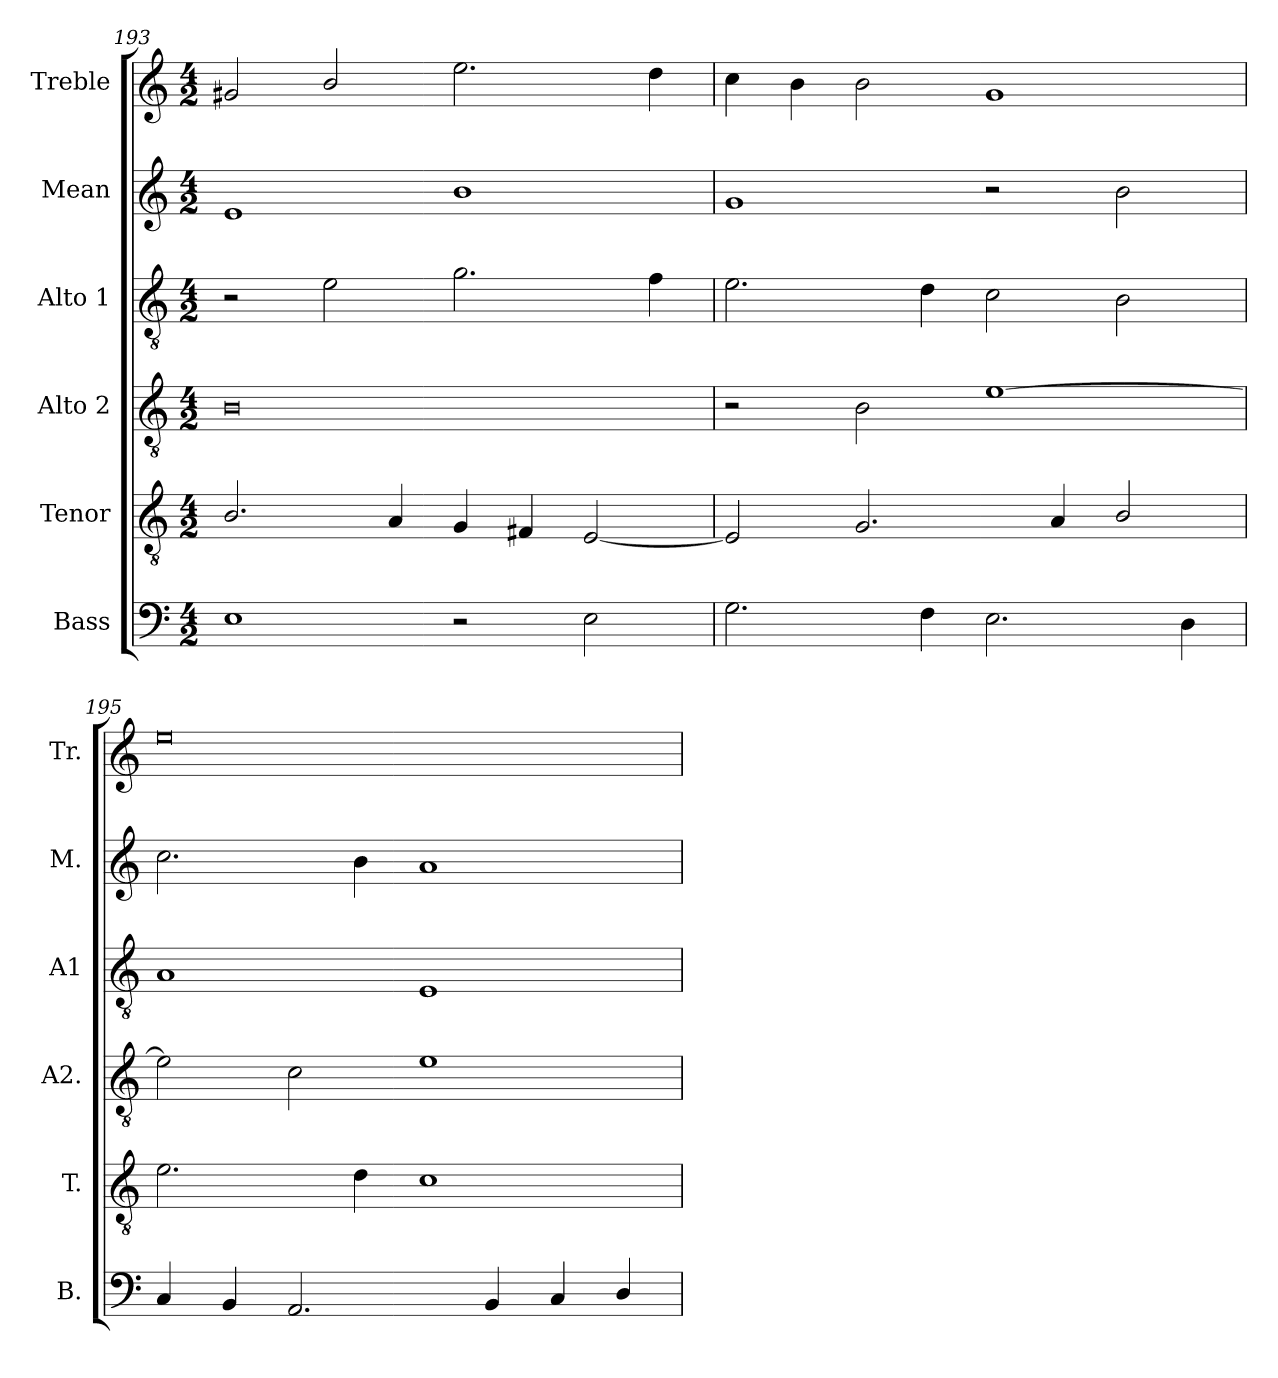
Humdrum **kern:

**kern	**kern	**kern	**kern	**kern	**kern
*part6	*part5	*part4	*part3	*part2	*part1
*staff6	*staff5	*staff4	*staff3	*staff2	*staff1
*I"Bass	*I"Tenor	*I"Alto 2	*I"Alto 1	*I"Mean	*I"Treble
*I'B.	*I'T.	*I'A2.	*I'A1	*I'M.	*I'Tr.
*clefF4	*clefGv2	*clefGv2	*clefGv2	*clefG2	*clefG2
*	*ITrd7c12	*ITrd7c12	*ITrd7c12	*	*
*k[]	*k[]	*k[]	*k[]	*k[]	*k[]
*C:	*C:	*C:	*C:	*C:	*C:
*M4/2	*M4/2	*M4/2	*M4/2	*M4/2	*M4/2
=193	=193	=193	=193	=193	=193
1Ei	2.BBi/	0BBi	2r	1ei	2g#Xi/
.	.	.	2Ei\	.	2bi/
.	4AAi/	.	.	.	.
2r	4GGi/	.	2.Gi\	1bi	2.eei\
.	4FF#Xi/	.	.	.	.
2Ei\	[<2EEi/	.	.	.	.
.	.	.	4Fi\	.	4ddi\
=194	=194	=194	=194	=194	=194
2.Gi\	2EEi/]	2r	2.Ei\	1gi	4cci\
.	.	.	.	.	4bi\
.	2.GGi/	2BBi\	.	.	2bi\
4Fi\	.	.	4Di\	.	.
2.Ei\	.	[>1Ei	2Ci\	2r	1gi
.	4AAi/	.	.	.	.
.	2BBi/	.	2BBi\	2bi\	.
4Di\	.	.	.	.	.
=195	=195	=195	=195	=195	=195
4Ci/	2.Ei\	2Ei\]	1AAi	2.cci\	0eei
4BBi/	.	.	.	.	.
2.AAi/	.	2Ci\	.	.	.
.	4Di\	.	.	4bi\	.
.	1Ci	1Ei	1EEi	1ai	.
4BBi/	.	.	.	.	.
4Ci/	.	.	.	.	.
4Di/	.	.	.	.	.
=	=	=	=	=	=
*-	*-	*-	*-	*-	*-
